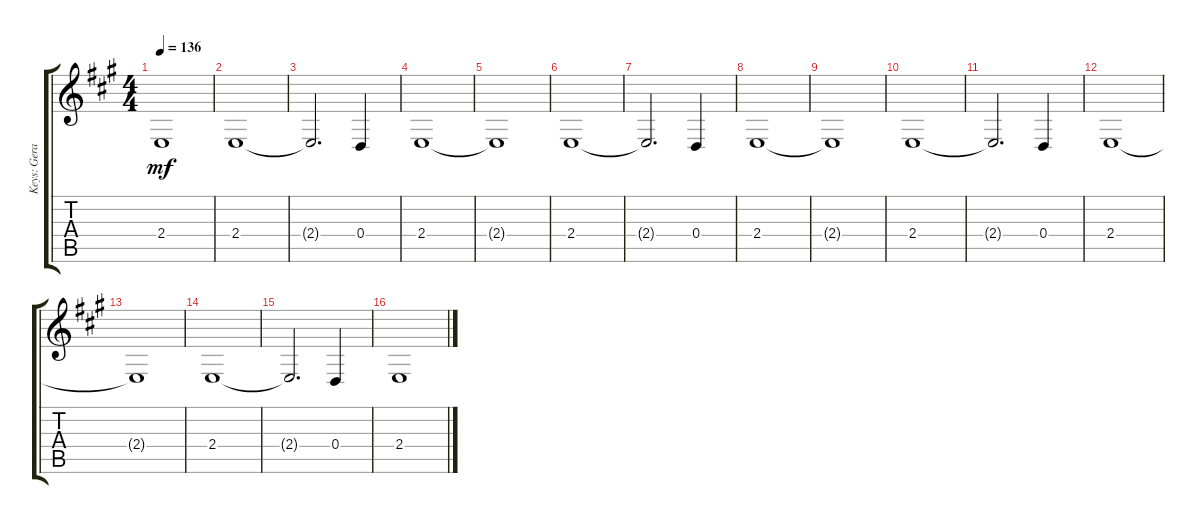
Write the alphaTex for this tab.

\track ("Keys: Gerald" "Keys: Gera") {instrument violin}
\staff {score tabs}
\tuning (E4 B3 G3 D3 A2 E2) {hide}
\ts (4 4)
\tempo 136
\clef g2
\ks a
2.4{t}.1{dy mf} |
2.4.1 |
2.4{t}.2{d} 0.4.4 |
2.4.1 |
2.4{t}.1 |
2.4.1 |
2.4{t}.2{d} 0.4.4 |
2.4.1 |
2.4{t}.1 |
2.4.1 |
2.4{t}.2{d} 0.4.4 |
2.4.1 |
2.4{t}.1 |
2.4.1 |
2.4{t}.2{d} 0.4.4 |
2.4.1
